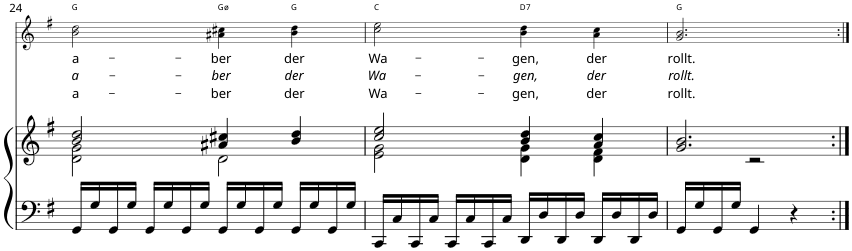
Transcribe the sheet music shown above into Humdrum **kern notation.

**kern	**kern	**kern	**text	**text	**text	**harte
*part2	*part2	*part1	*part1	*part1	*part1	*part1
*staff3	*staff2	*staff1	*staff1	*staff1	*staff1	*
*I"Piano	*	*I"Voice	*	*	*	*
*I'Pno	*	*	*	*	*	*
!!LO:PB:g=z
*clefF4	*clefG2	*clefG2	*	*	*	*
*k[f#]	*k[f#]	*k[f#]	*	*	*	*
*G:	*G:	*G:	*	*	*	*
*M4/4	*M4/4	*M4/4	*	*	*	*
=24	=24	=24	=24	=24	=24	=24
*	*^	*	*	*	*	*
!	!	!	!	!LO:LY:b	!LO:LY:b	!LO:LY:b	!
16GG/LL	2b/ 2dd/	2d\ 2g\	2b\ 2dd\	a-	a-	a-	G:maj
16G/	.	.	.	.	.	.	.
16GG/	.	.	.	.	.	.	.
16G/JJ	.	.	.	.	.	.	.
16GG/LL	.	.	.	.	.	.	.
16G/	.	.	.	.	.	.	.
16GG/	.	.	.	.	.	.	.
16G/JJ	.	.	.	.	.	.	.
!	!	!	!	!LO:LY:b	!LO:LY:b	!LO:LY:b	!
16GG/LL	4a#X/ 4cc#X/	2d\	4a#X\ 4cc#X\	-ber	-ber	-ber	G:hdim7
16G/	.	.	.	.	.	.	.
16GG/	.	.	.	.	.	.	.
16G/JJ	.	.	.	.	.	.	.
!	!	!	!	!LO:LY:b	!LO:LY:b	!LO:LY:b	!
16GG/LL	4b/ 4dd/	.	4b\ 4dd\	der	der	der	G:maj
16G/	.	.	.	.	.	.	.
16GG/	.	.	.	.	.	.	.
16G/JJ	.	.	.	.	.	.	.
=25	=25	=25	=25	=25	=25	=25	=25
!	!	!	!	!LO:LY:b	!LO:LY:b	!LO:LY:b	!
16CC/LL	2cc/ 2ee/	2e\ 2g\	2cc\ 2ee\	Wa-	Wa-	Wa-	C:maj
16C/	.	.	.	.	.	.	.
16CC/	.	.	.	.	.	.	.
16C/JJ	.	.	.	.	.	.	.
16CC/LL	.	.	.	.	.	.	.
16C/	.	.	.	.	.	.	.
16CC/	.	.	.	.	.	.	.
16C/JJ	.	.	.	.	.	.	.
!	!	!	!	!LO:LY:b	!LO:LY:b	!LO:LY:b	!LO:H:kt=7
16DD/LL	4b/ 4dd/	4d\ 4g\	4b\ 4dd\	-gen,	-gen,	-gen,	D:7
16D/	.	.	.	.	.	.	.
16DD/	.	.	.	.	.	.	.
16D/JJ	.	.	.	.	.	.	.
!	!	!	!	!LO:LY:b	!LO:LY:b	!LO:LY:b	!
16DD/LL	4a/ 4cc/	4d\ 4f#\	4a\ 4cc\	der	der	der	.
16D/	.	.	.	.	.	.	.
16DD/	.	.	.	.	.	.	.
16D/JJ	.	.	.	.	.	.	.
=26	=26	=26	=26	=26	=26	=26	=26
!	!	!	!	!LO:LY:b	!LO:LY:b	!LO:LY:b	!
16GG/LL	2.g/ 2.b/	4ryy	2.g/ 2.b/	rollt.	rollt.	rollt.	G:maj
16G/	.	.	.	.	.	.	.
16GG/	.	.	.	.	.	.	.
16G/JJ	.	.	.	.	.	.	.
4GG/	.	2r	.	.	.	.	.
4r	.	.	.	.	.	.	.
*	*v	*v	*	*	*	*	*
=:|!	=:|!	=:|!	=:|!	=:|!	=:|!	=:|!
*-	*-	*-	*-	*-	*-	*-
